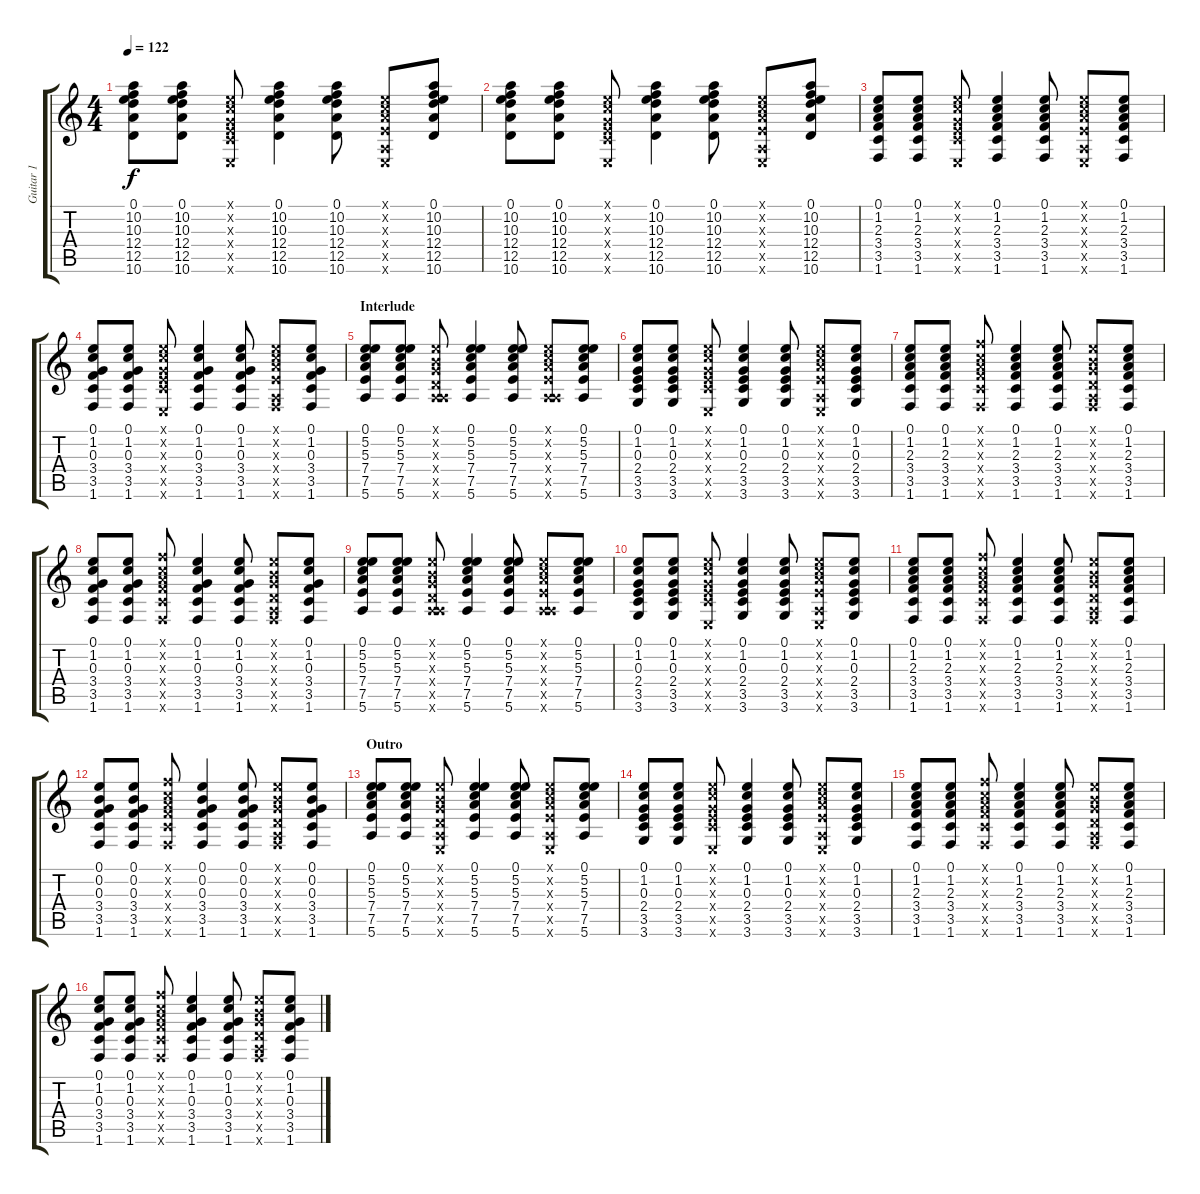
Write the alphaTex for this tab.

\track ("Guitar 1" "Guitar 1") {instrument acousticguitarsteel}
\staff {score tabs}
\tuning (E4 B3 G3 D3 A2 E2) {hide}
\ts (4 4)
\tempo 122
\clef g2
\ks c
(0.1 10.2 10.3 12.4 12.5 10.6).8{dy f} (0.1 10.2 10.3 12.4 12.5 10.6).8 (0.1{x} 1.2{x} 0.3{x} 2.4{x} 3.5{x} 0.6{x}).8 (0.1 10.2 10.3 12.4 12.5 10.6).4 (0.1 10.2 10.3 12.4 12.5 10.6).8 (0.1{x} 1.2{x} 2.3{x} 2.4{x} 0.5{x} 0.6{x}).8 (0.1 10.2 10.3 12.4 12.5 10.6).8 |
(0.1 10.2 10.3 12.4 12.5 10.6).8 (0.1 10.2 10.3 12.4 12.5 10.6).8 (0.1{x} 1.2{x} 0.3{x} 2.4{x} 3.5{x} 0.6{x}).8 (0.1 10.2 10.3 12.4 12.5 10.6).4 (0.1 10.2 10.3 12.4 12.5 10.6).8 (0.1{x} 1.2{x} 2.3{x} 2.4{x} 0.5{x} 0.6{x}).8 (0.1 10.2 10.3 12.4 12.5 10.6).8 |
(0.1 1.2 2.3 3.4 3.5 1.6).8 (0.1 1.2 2.3 3.4 3.5 1.6).8 (0.1{x} 1.2{x} 0.3{x} 2.4{x} 3.5{x} 0.6{x}).8 (0.1 1.2 2.3 3.4 3.5 1.6).4 (0.1 1.2 2.3 3.4 3.5 1.6).8 (0.1{x} 1.2{x} 2.3{x} 2.4{x} 0.5{x} 0.6{x}).8 (0.1 1.2 2.3 3.4 3.5 1.6).8 |
(0.1 1.2 0.3 3.4 3.5 1.6).8 (0.1 1.2 0.3 3.4 3.5 1.6).8 (0.1{x} 1.2{x} 0.3{x} 2.4{x} 3.5{x} 0.6{x}).8 (0.1 1.2 0.3 3.4 3.5 1.6).4 (0.1 1.2 0.3 3.4 3.5 1.6).8 (0.1{x} 1.2{x} 2.3{x} 2.4{x} 0.5{x} 1.6{x}).8 (0.1 1.2 0.3 3.4 3.5 1.6).8 |
\section ("" "Interlude")
(0.1 5.2 5.3 7.4 7.5 5.6).8 (0.1 5.2 5.3 7.4 7.5 5.6).8 (0.1{x} 0.2{x} 0.3{x} 0.4{x} 0.5{x} 5.6{x}).8 (0.1 5.2 5.3 7.4 7.5 5.6).4 (0.1 5.2 5.3 7.4 7.5 5.6).8 (0.1{x} 1.2{x} 2.3{x} 2.4{x} 0.5{x} 5.6{x}).8 (0.1 5.2 5.3 7.4 7.5 5.6).8 |
(0.1 1.2 0.3 2.4 3.5 3.6).8 (0.1 1.2 0.3 2.4 3.5 3.6).8 (0.1{x} 1.2{x} 0.3{x} 2.4{x} 3.5{x} 0.6{x}).8 (0.1 1.2 0.3 2.4 3.5 3.6).4 (0.1 1.2 0.3 2.4 3.5 3.6).8 (0.1{x} 1.2{x} 2.3{x} 2.4{x} 0.5{x} 0.6{x}).8 (0.1 1.2 0.3 2.4 3.5 3.6).8 |
(0.1 1.2 2.3 3.4 3.5 1.6).8 (0.1 1.2 2.3 3.4 3.5 1.6).8 (1.1{x} 1.2{x} 2.3{x} 3.4{x} 3.5{x} 1.6{x}).8 (0.1 1.2 2.3 3.4 3.5 1.6).4 (0.1 1.2 2.3 3.4 3.5 1.6).8 (0.1{x} 0.2{x} 0.3{x} 0.4{x} 0.5{x} 1.6{x}).8 (0.1 1.2 2.3 3.4 3.5 1.6).8 |
(0.1 1.2 0.3 3.4 3.5 1.6).8 (0.1 1.2 0.3 3.4 3.5 1.6).8 (1.1{x} 1.2{x} 2.3{x} 3.4{x} 3.5{x} 1.6{x}).8 (0.1 1.2 0.3 3.4 3.5 1.6).4 (0.1 1.2 0.3 3.4 3.5 1.6).8 (0.1{x} 0.2{x} 0.3{x} 0.4{x} 0.5{x} 1.6{x}).8 (0.1 1.2 0.3 3.4 3.5 1.6).8 |
(0.1 5.2 5.3 7.4 7.5 5.6).8 (0.1 5.2 5.3 7.4 7.5 5.6).8 (0.1{x} 0.2{x} 0.3{x} 0.4{x} 0.5{x} 5.6{x}).8 (0.1 5.2 5.3 7.4 7.5 5.6).4 (0.1 5.2 5.3 7.4 7.5 5.6).8 (0.1{x} 1.2{x} 2.3{x} 2.4{x} 0.5{x} 5.6{x}).8 (0.1 5.2 5.3 7.4 7.5 5.6).8 |
(0.1 1.2 0.3 2.4 3.5 3.6).8 (0.1 1.2 0.3 2.4 3.5 3.6).8 (0.1{x} 1.2{x} 0.3{x} 2.4{x} 3.5{x} 0.6{x}).8 (0.1 1.2 0.3 2.4 3.5 3.6).4 (0.1 1.2 0.3 2.4 3.5 3.6).8 (0.1{x} 1.2{x} 2.3{x} 2.4{x} 0.5{x} 0.6{x}).8 (0.1 1.2 0.3 2.4 3.5 3.6).8 |
(0.1 1.2 2.3 3.4 3.5 1.6).8 (0.1 1.2 2.3 3.4 3.5 1.6).8 (1.1{x} 1.2{x} 2.3{x} 3.4{x} 3.5{x} 1.6{x}).8 (0.1 1.2 2.3 3.4 3.5 1.6).4 (0.1 1.2 2.3 3.4 3.5 1.6).8 (0.1{x} 0.2{x} 0.3{x} 0.4{x} 0.5{x} 1.6{x}).8 (0.1 1.2 2.3 3.4 3.5 1.6).8 |
(0.1 0.2 0.3 3.4 3.5 1.6).8 (0.1 0.2 0.3 3.4 3.5 1.6).8 (1.1{x} 1.2{x} 2.3{x} 3.4{x} 3.5{x} 1.6{x}).8 (0.1 0.2 0.3 3.4 3.5 1.6).4 (0.1 0.2 0.3 3.4 3.5 1.6).8 (0.1{x} 0.2{x} 0.3{x} 0.4{x} 0.5{x} 1.6{x}).8 (0.1 0.2 0.3 3.4 3.5 1.6).8 |
\section ("" "Outro")
(0.1 5.2 5.3 7.4 7.5 5.6).8 (0.1 5.2 5.3 7.4 7.5 5.6).8 (0.1{x} 0.2{x} 0.3{x} 0.4{x} 0.5{x} 0.6{x}).8 (0.1 5.2 5.3 7.4 7.5 5.6).4 (0.1 5.2 5.3 7.4 7.5 5.6).8 (0.1{x} 1.2{x} 2.3{x} 2.4{x} 0.5{x} 0.6{x}).8 (0.1 5.2 5.3 7.4 7.5 5.6).8 |
(0.1 1.2 0.3 2.4 3.5 3.6).8 (0.1 1.2 0.3 2.4 3.5 3.6).8 (0.1{x} 1.2{x} 0.3{x} 2.4{x} 3.5{x} 0.6{x}).8 (0.1 1.2 0.3 2.4 3.5 3.6).4 (0.1 1.2 0.3 2.4 3.5 3.6).8 (0.1{x} 1.2{x} 2.3{x} 2.4{x} 0.5{x} 0.6{x}).8 (0.1 1.2 0.3 2.4 3.5 3.6).8 |
(0.1 1.2 2.3 3.4 3.5 1.6).8 (0.1 1.2 2.3 3.4 3.5 1.6).8 (1.1{x} 1.2{x} 2.3{x} 3.4{x} 3.5{x} 1.6{x}).8 (0.1 1.2 2.3 3.4 3.5 1.6).4 (0.1 1.2 2.3 3.4 3.5 1.6).8 (0.1{x} 0.2{x} 0.3{x} 0.4{x} 0.5{x} 1.6{x}).8 (0.1 1.2 2.3 3.4 3.5 1.6).8 |
(0.1 1.2 0.3 3.4 3.5 1.6).8 (0.1 1.2 0.3 3.4 3.5 1.6).8 (1.1{x} 1.2{x} 2.3{x} 3.4{x} 3.5{x} 1.6{x}).8 (0.1 1.2 0.3 3.4 3.5 1.6).4 (0.1 1.2 0.3 3.4 3.5 1.6).8 (0.1{x} 0.2{x} 0.3{x} 0.4{x} 0.5{x} 1.6{x}).8 (0.1 1.2 0.3 3.4 3.5 1.6).8
